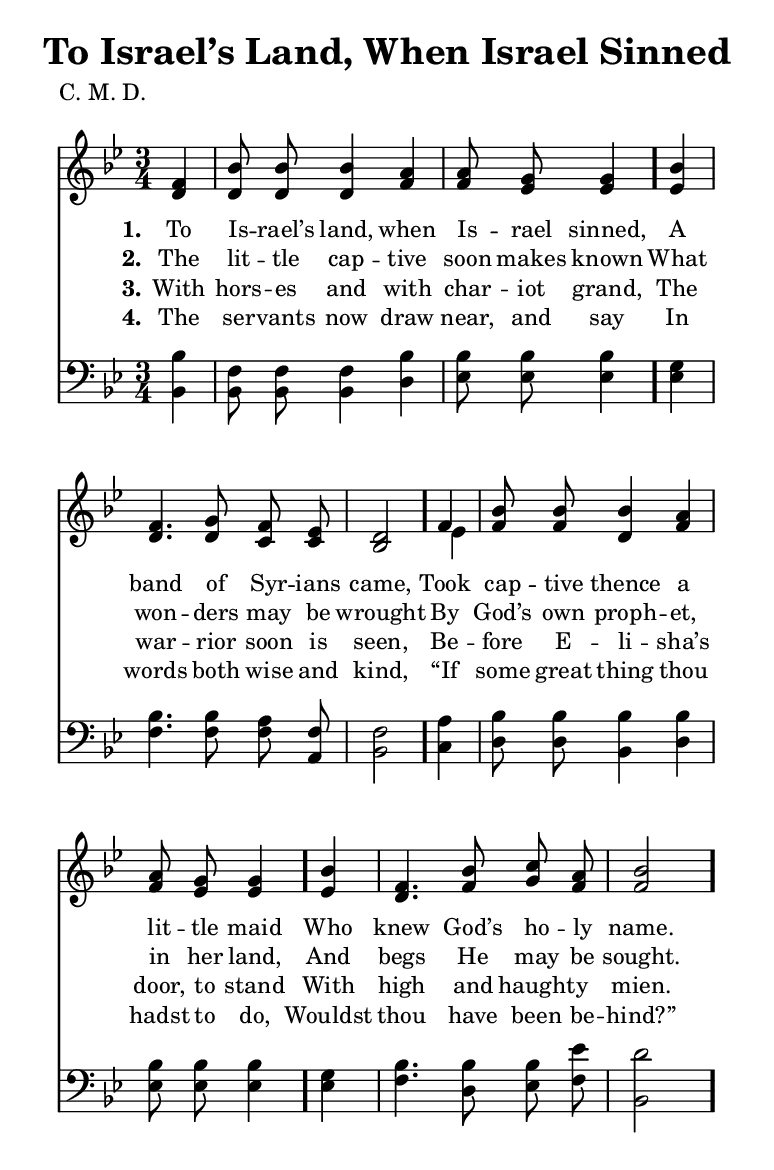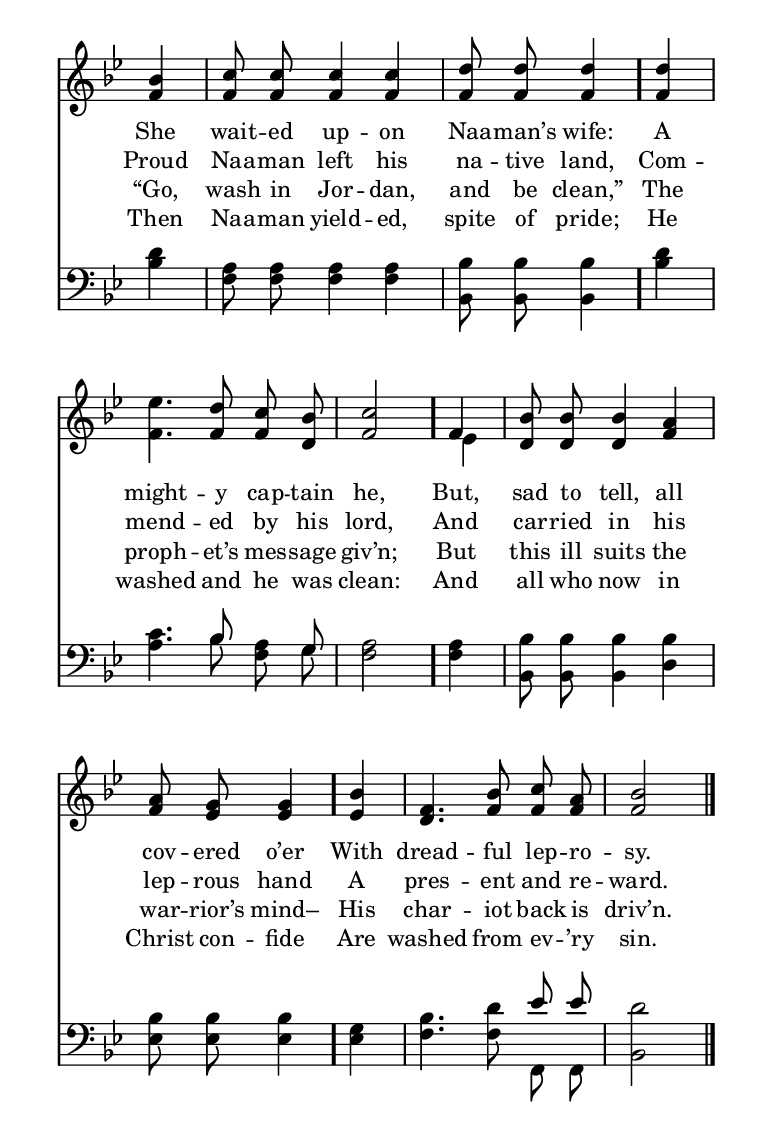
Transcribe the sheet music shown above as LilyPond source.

\include "common/global.ily"
\paper {
  \include "common/paper.ily"
}

\header{
  hymnnumber = "326"
  title = "To Israel’s Land, When Israel Sinned"
  tunename = "Wilson"
  meter = "C. M. D."
  poet = ""
  composer = ""
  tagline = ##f
}

global = {
  \include "common/overrides.ily"
  \override Staff.TimeSignature.style = #'numbered
  \time 3/4
  \override Score.MetronomeMark.transparent = ##t % hide all fermata changes too
  \tempo 4=80
  \key bes \major
  \partial 4
  \autoBeamOff
}

patternA = { c4 | c8 c c4 c | c8 c8 c4 }
patternB = { c4 | c4. c8 c c | c2 }

notesSoprano = {
\global
\relative c' {

  \changePitch \patternA { f | bes bes bes a | a g g }
  \changePitch \patternB { bes | f g f ees | d }
  \changePitch \patternA { f | bes bes bes a | a g g }
  \changePitch \patternB { bes | f bes c a | bes }

  \changePitch \patternA { bes | c c c c | d d d }
  \changePitch \patternB { d | ees d c bes | c }
  \changePitch \patternA { f, | bes bes bes a | a g g }
  \changePitch \patternB { bes | f bes c a | bes }

  \bar "|."

}
}

notesAlto = {
\global
\relative e' {

  \changePitch \patternA { d | d d d f | f ees ees }
  \changePitch \patternB { ees | d d c c | bes }
  \changePitch \patternA { ees | f f d f | f ees ees }
  \changePitch \patternB { ees | d f g f | f }

  \changePitch \patternA { f | f f f f | f f f }
  \changePitch \patternB { f | f f f d | f }
  \changePitch \patternA { ees | d d d f | f ees ees }
  \changePitch \patternB { ees | d f f f | f }

}
}

notesTenor = {
\global
\relative a {

  \changePitch \patternA { bes | f f f bes | bes bes bes }
  \changePitch \patternB { g | bes bes a f | f }
  \changePitch \patternA { a | bes bes bes bes | bes bes bes }
  \changePitch \patternB { g | bes bes bes ees | d }

  \changePitch \patternA { d | a a a a | bes bes bes }
  \changePitch \patternB { d | c bes a g | a }
  \changePitch \patternA { a | bes bes bes bes | bes bes bes }
  \changePitch \patternB { g | bes d ees ees | d }

}
}

notesBass = {
\global
\relative f, {

  \changePitch \patternA { bes | bes bes bes d | ees ees ees }
  \changePitch \patternB { ees | f f f a, | bes }
  \changePitch \patternA { c | d d bes d | ees ees ees }
  \changePitch \patternB { ees | f d ees f | bes, }

  \changePitch \patternA { bes' | f f f f | bes, bes bes }
  \changePitch \patternB { bes' | a bes f g | f }
  \changePitch \patternA { f | bes, bes bes d | ees ees ees }
  \changePitch \patternB { ees | f f f, f | bes }

}
}

wordsA = \lyricmode {
\set stanza = "1."

To Is -- rael’s land, when Is -- rael sinned, \bar "."
A band of Syr -- ians came, \bar "."
Took cap -- tive thence a lit -- tle maid \bar "."
Who knew God’s ho -- ly name. \bar "."
She wait -- ed up -- on Naa -- man’s wife: \bar "."
A might -- y cap -- tain he, \bar "."
But, sad to tell, all cov -- ered o’er \bar "."
With dread -- ful lep -- ro -- sy. \bar "."

}

wordsB = \lyricmode {
\set stanza = "2."

The lit -- tle cap -- tive soon makes known
What won -- ders may be wrought
By God’s own proph -- et, in her land,
And begs He may be sought. % original has "He" but isn't this referring to the prophet ?
Proud Naa -- man left his na -- tive land,
Com -- mend -- ed by his lord,
And car -- ried in his lep -- rous hand
A pres -- ent and re -- ward.

}

wordsC = \lyricmode {
\set stanza = "3."

With hors -- es and with char -- iot grand,
The war -- rior soon is seen,
Be -- fore E -- li -- sha’s door, to stand
With high and haught -- y mien.
“Go, wash in Jor -- dan, and be clean,”
The proph -- et’s mes -- sage giv’n;
But this ill suits the war -- rior’s mind–
His char -- iot back is driv’n.

}

wordsD = \lyricmode {
\set stanza = "4."

The ser -- vants now draw near, and say
In words both wise and kind,
“If some great thing thou hadst to do,
Wouldst thou have been be -- hind?”
Then Naa -- man yield -- ed, spite of pride;
He washed and he was clean:
And all who now in Christ con -- fide
Are washed from ev -- ’ry sin.

}

\score {
  \context ChoirStaff <<
    \context Staff = upper <<
      \set Staff.autoBeaming = ##f
      \set ChoirStaff.systemStartDelimiter = #'SystemStartBar
      \set ChoirStaff.printPartCombineTexts = ##f
      \partcombine #'(2 . 9) \notesSoprano \notesAlto
      \context NullVoice = sopranos { \voiceOne << \notesSoprano >> }
      \context NullVoice = altos { \voiceTwo << \notesAlto >> }
      \context Lyrics = one   \lyricsto sopranos \wordsA
      \context Lyrics = two   \lyricsto sopranos \wordsB
      \context Lyrics = three \lyricsto sopranos \wordsC
      \context Lyrics = four  \lyricsto sopranos \wordsD
    >>
    \context Staff = men <<
      \set Staff.autoBeaming = ##f
      \clef bass
      \set ChoirStaff.printPartCombineTexts = ##f
      \partcombine #'(2 . 9) \notesTenor \notesBass
      \context NullVoice = tenors { \voiceOne << \notesTenor >> }
      \context NullVoice = basses { \voiceTwo << \notesBass >> }
    >>
  >>
  \layout {
    \include "common/layout.ily"
  }
  \midi{
    \include "common/midi.ily"
  }
}

\version "2.19.49"  % necessary for upgrading to future LilyPond versions.

% vi:set et ts=2 sw=2 ai nocindent syntax=lilypond:
